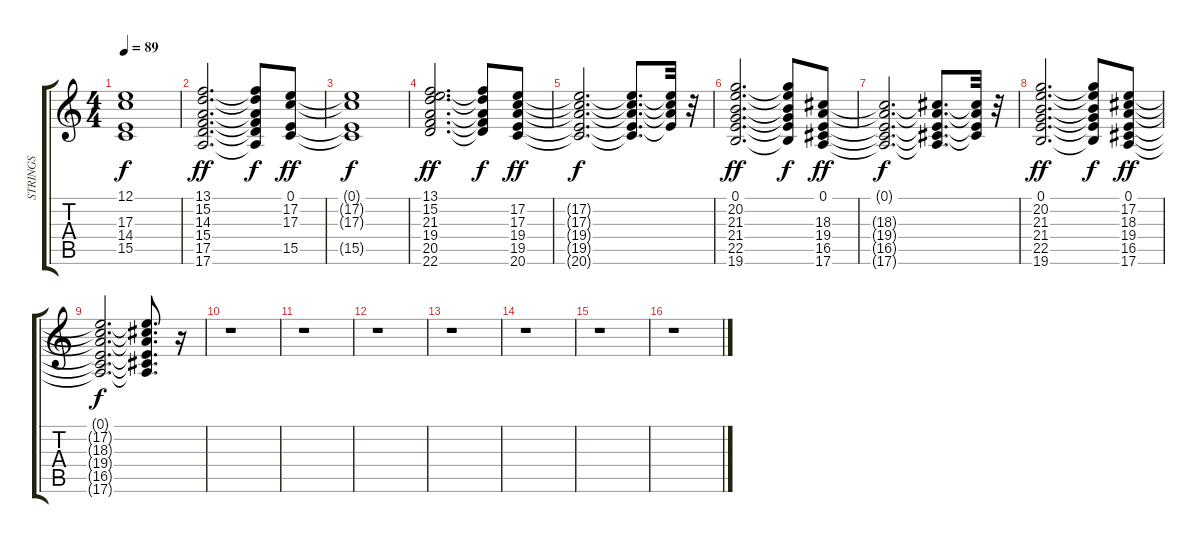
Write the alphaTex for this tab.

\track ("STRINGS" "STRINGS") {instrument stringensemble1}
\staff {score tabs}
\tuning (E4 B3 G3 D3 A2 E2) {hide}
\ts (4 4)
\tempo 89
\clef g2
\ks c
(12.1{t} 17.3{t} 14.4{t} 15.5{t}).1{dy f} |
(13.1 15.2 14.3 15.4 17.5 17.6).2{d dy ff} (13.1{t} 15.2{t} 14.3{t} 15.4{t} 17.5{t} 17.6{t}).8{dy f} (0.1 17.2 17.3 15.5).8{dy ff} |
(0.1{t} 17.2{t} 17.3{t} 15.5{t}).1{dy f} |
(13.1 15.2 21.3 19.4 20.5 22.6).2{d dy ff} (13.1{t} 15.2{t} 19.4{t} 20.5{t} 22.6{t}).8{dy f} (17.2 17.3 19.4 19.5 20.6).8{dy ff} |
(17.2{t} 17.3{t} 19.4{t} 19.5{t} 20.6{t}).2{d dy f} (17.2{t} 17.3{t} 19.4{t} 19.5{t} 20.6{t}).8{d} (17.2{t} 17.3{t} 19.4{t} 19.5{t}).32 r.32 |
(0.1 20.2 21.3 21.4 22.5 19.6).2{d dy ff} (0.1{t} 20.2{t} 21.3{t} 21.4{t} 22.5{t} 19.6{t}).8{dy f} (0.1 18.3 19.4 16.5 17.6).8{dy ff} |
(0.1{t} 18.3{t} 19.4{t} 16.5{t} 17.6{t}).2{d dy f} (0.1{t} 18.3{t} 19.4{t} 16.5{t} 17.6{t}).8{d} (0.1{t} 18.3{t} 19.4{t} 16.5{t}).32 r.32 |
(0.1 20.2 21.3 21.4 22.5 19.6).2{d dy ff} (0.1{t} 20.2{t} 21.3{t} 21.4{t} 22.5{t} 19.6{t}).8{dy f} (0.1 17.2 18.3 19.4 16.5 17.6).8{dy ff} |
(0.1{t} 17.2{t} 18.3{t} 19.4{t} 16.5{t} 17.6{t}).2{d dy f} (0.1{t} 17.2{t} 18.3{t} 19.4{t} 16.5{t} 17.6{t}).8{d} r.16 |
r.1 |
r.1 |
r.1 |
r.1 |
r.1 |
r.1 |
r.1
